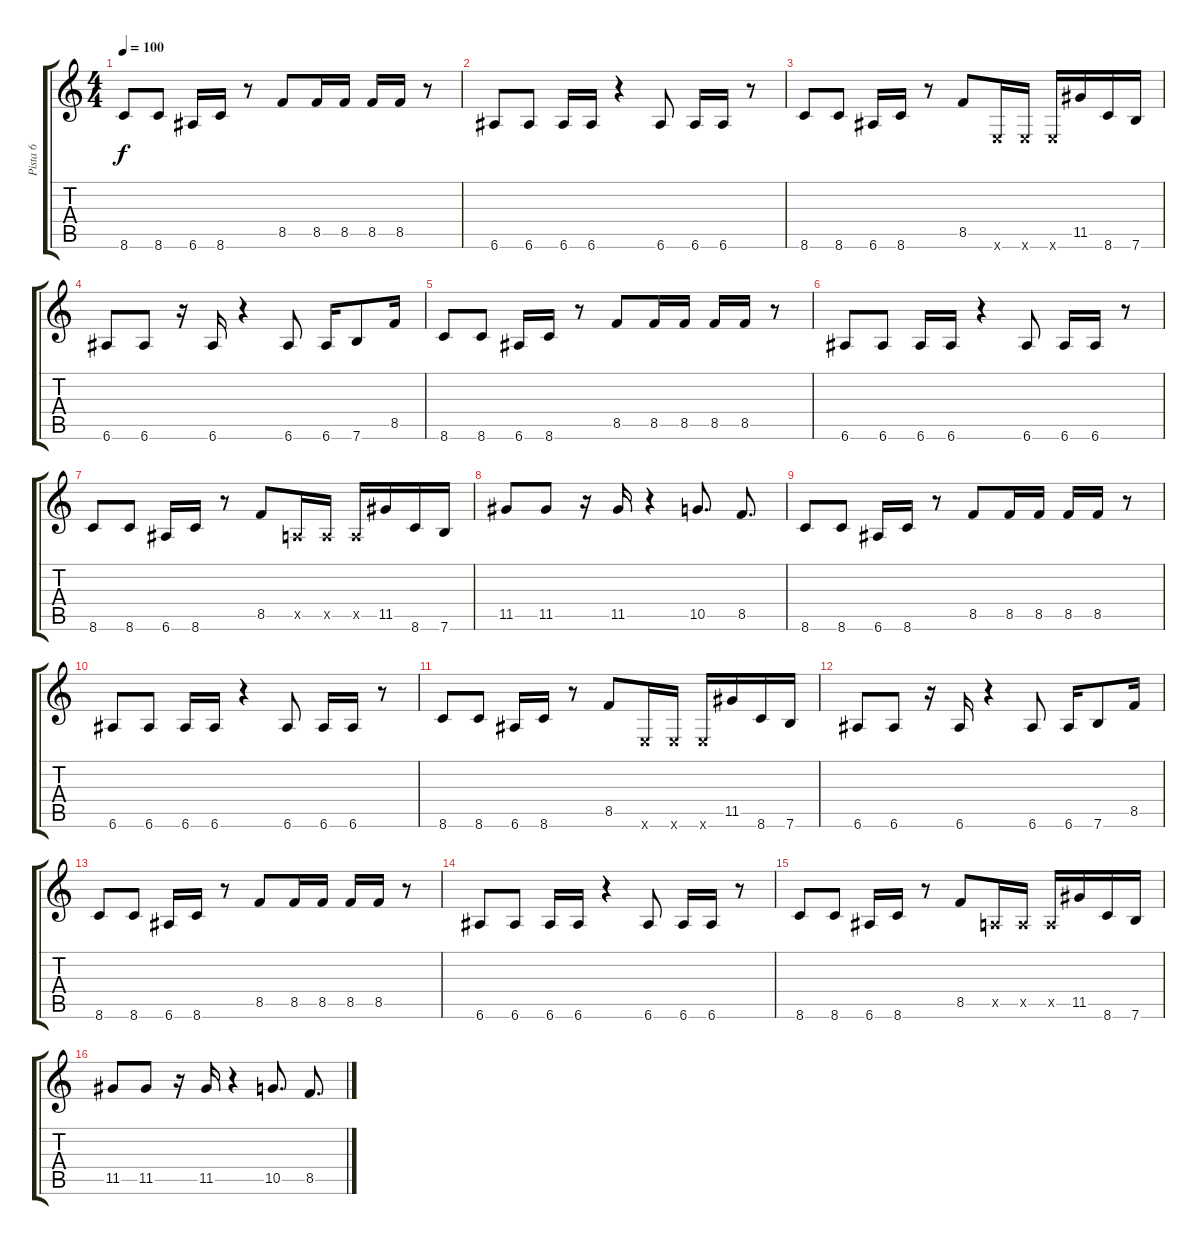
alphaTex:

\track ("Pista 6" "Pista 6") {instrument distortionguitar}
\staff {score tabs}
\tuning (E4 B3 G3 D3 A2 E2) {hide}
\ts (4 4)
\tempo 100
\clef g2
\ks c
8.6.8{dy f} 8.6.8 6.6.16 8.6.16 r.8 8.5.8 8.5.16 8.5.16 8.5.16 8.5.16 r.8 |
6.6.8 6.6.8 6.6.16 6.6.16 r.4 6.6.8 6.6.16 6.6.16 r.8 |
8.6.8 8.6.8 6.6.16 8.6.16 r.8 8.5.8 0.6{x}.16 0.6{x}.16 0.6{x}.16 11.5.16 8.6.16 7.6.16 |
6.6.8 6.6.8 r.16 6.6.16 r.4 6.6.8 6.6.16 7.6.8 8.5.16 |
8.6.8{instrument overdrivenguitar} 8.6.8 6.6.16 8.6.16 r.8 8.5.8 8.5.16 8.5.16 8.5.16 8.5.16 r.8 |
6.6.8 6.6.8 6.6.16 6.6.16 r.4 6.6.8 6.6.16 6.6.16 r.8 |
8.6.8 8.6.8 6.6.16 8.6.16 r.8 8.5.8 0.5{x}.16 0.5{x}.16 0.5{x}.16 11.5.16 8.6.16 7.6.16 |
11.5.8 11.5.8 r.16 11.5.16 r.4 10.5.8{d} 8.5.8{d} |
8.6.8 8.6.8 6.6.16 8.6.16 r.8 8.5.8 8.5.16 8.5.16 8.5.16 8.5.16 r.8 |
6.6.8 6.6.8 6.6.16 6.6.16 r.4 6.6.8 6.6.16 6.6.16 r.8 |
8.6.8 8.6.8 6.6.16 8.6.16 r.8 8.5.8 0.6{x}.16 0.6{x}.16 0.6{x}.16 11.5.16 8.6.16 7.6.16 |
6.6.8 6.6.8 r.16 6.6.16 r.4 6.6.8 6.6.16 7.6.8 8.5.16 |
8.6.8{instrument overdrivenguitar} 8.6.8 6.6.16 8.6.16 r.8 8.5.8 8.5.16 8.5.16 8.5.16 8.5.16 r.8 |
6.6.8 6.6.8 6.6.16 6.6.16 r.4 6.6.8 6.6.16 6.6.16 r.8 |
8.6.8 8.6.8 6.6.16 8.6.16 r.8 8.5.8 0.5{x}.16 0.5{x}.16 0.5{x}.16 11.5.16 8.6.16 7.6.16 |
11.5.8 11.5.8 r.16 11.5.16 r.4 10.5.8{d} 8.5.8{d}
